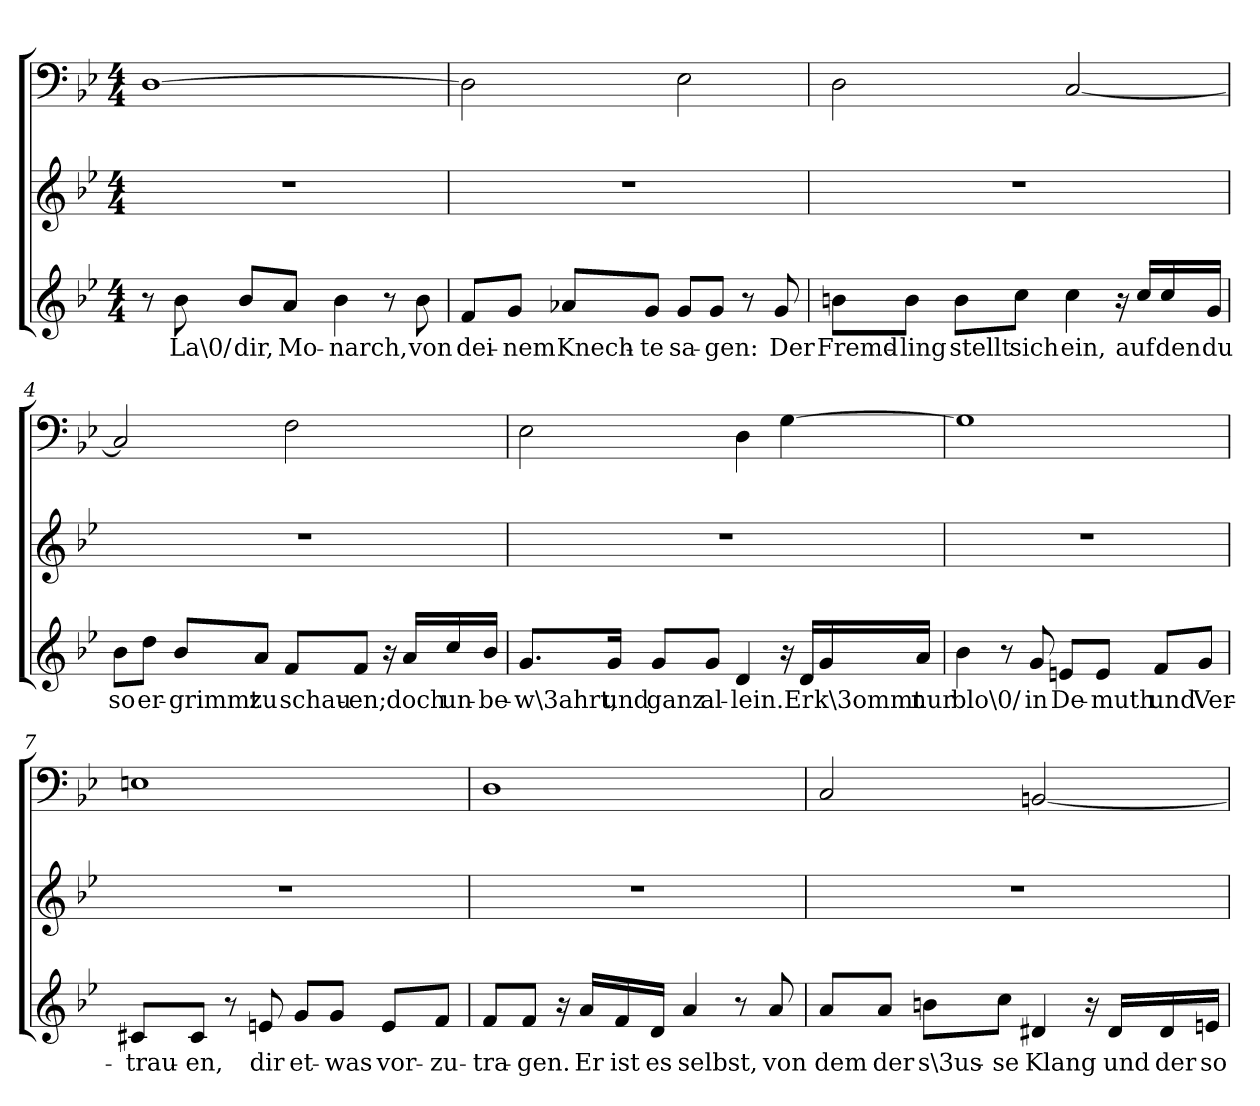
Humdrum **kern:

**kern	**text	**kern	**kern
*part3	*part3	*part2	*part1
*staff3	*staff3	*staff2	*staff1
*clefG2	*	*clefG2	*clefF4
*k[b-e-]	*	*k[b-e-]	*k[b-e-]
*g:	*	*g:	*g:
*M4/4	*	*M4/4	*M4/4
=1	=1	=1	=1
8r	.	1r	[1D\
8b-\	La\0/	.	.
8b-/L	dir,	.	.
8a/J	Mo-	.	.
4b-\	-narch,	.	.
8r	.	.	.
8b-\	von	.	.
=2	=2	=2	=2
8f/L	dei-	1r	2D\]
8g/J	-nem	.	.
8a-X/L	Knech-	.	.
8g/J	-te	.	.
8g/L	sa-	.	2E-\
8g/J	-gen:	.	.
8r	.	.	.
8g/	Der	.	.
=3	=3	=3	=3
8bn\L	Fremd-	1r	2D\
8b\J	-ling	.	.
8b\L	stellt	.	.
8cc\J	sich	.	.
4cc\	ein,	.	[2C/
16r	.	.	.
16cc/LL	auf	.	.
16cc/	den	.	.
16g/JJ	du	.	.
=4	=4	=4	=4
8b-\L	so	1r	2C/]
8dd\J	er-	.	.
8b-/L	-grimmt	.	.
8a/J	zu	.	.
8f/L	schau-	.	2F\
8f/J	-en;	.	.
16r	.	.	.
16a/LL	doch	.	.
16cc/	un-	.	.
16b-/JJ	-be-	.	.
=5	=5	=5	=5
8.g/L	-w\3ahrt,	1r	2E-\
16g/Jk	und	.	.
8g/L	ganz	.	.
8g/J	al-	.	.
4d/	-lein.	.	4D\
16r	.	.	[4G\
16d/LL	Er	.	.
16g/	k\3ommt	.	.
16a/JJ	nur	.	.
=6	=6	=6	=6
4b-\	blo\0/	1r	1G\]
8r	.	.	.
8g/	in	.	.
8en/L	De-	.	.
8e/J	-muth	.	.
8f/L	und	.	.
8g/J	Ver-	.	.
=7	=7	=7	=7
8c#X/L	-trau-	1r	1En\
8c#/J	-en,	.	.
8r	.	.	.
8en/	dir	.	.
8g/L	et-	.	.
8g/J	-was	.	.
8e/L	vor-	.	.
8f/J	-zu-	.	.
=8	=8	=8	=8
8f/L	-tra-	1r	1D\
8f/J	-gen.	.	.
16r	.	.	.
16a/LL	Er	.	.
16f/	ist	.	.
16d/JJ	es	.	.
4a/	selbst,	.	.
8r	.	.	.
8a/	von	.	.
=9	=9	=9	=9
8a/L	dem	1r	2C/
8a/J	der	.	.
8bn\L	s\3us-	.	.
8cc\J	-se	.	.
4d#X/	Klang	.	[2BBn/
16r	.	.	.
16d#/LL	und	.	.
16d#/	der	.	.
16en/JJ	so	.	.
=	=	=	=
*-	*-	*-	*-
